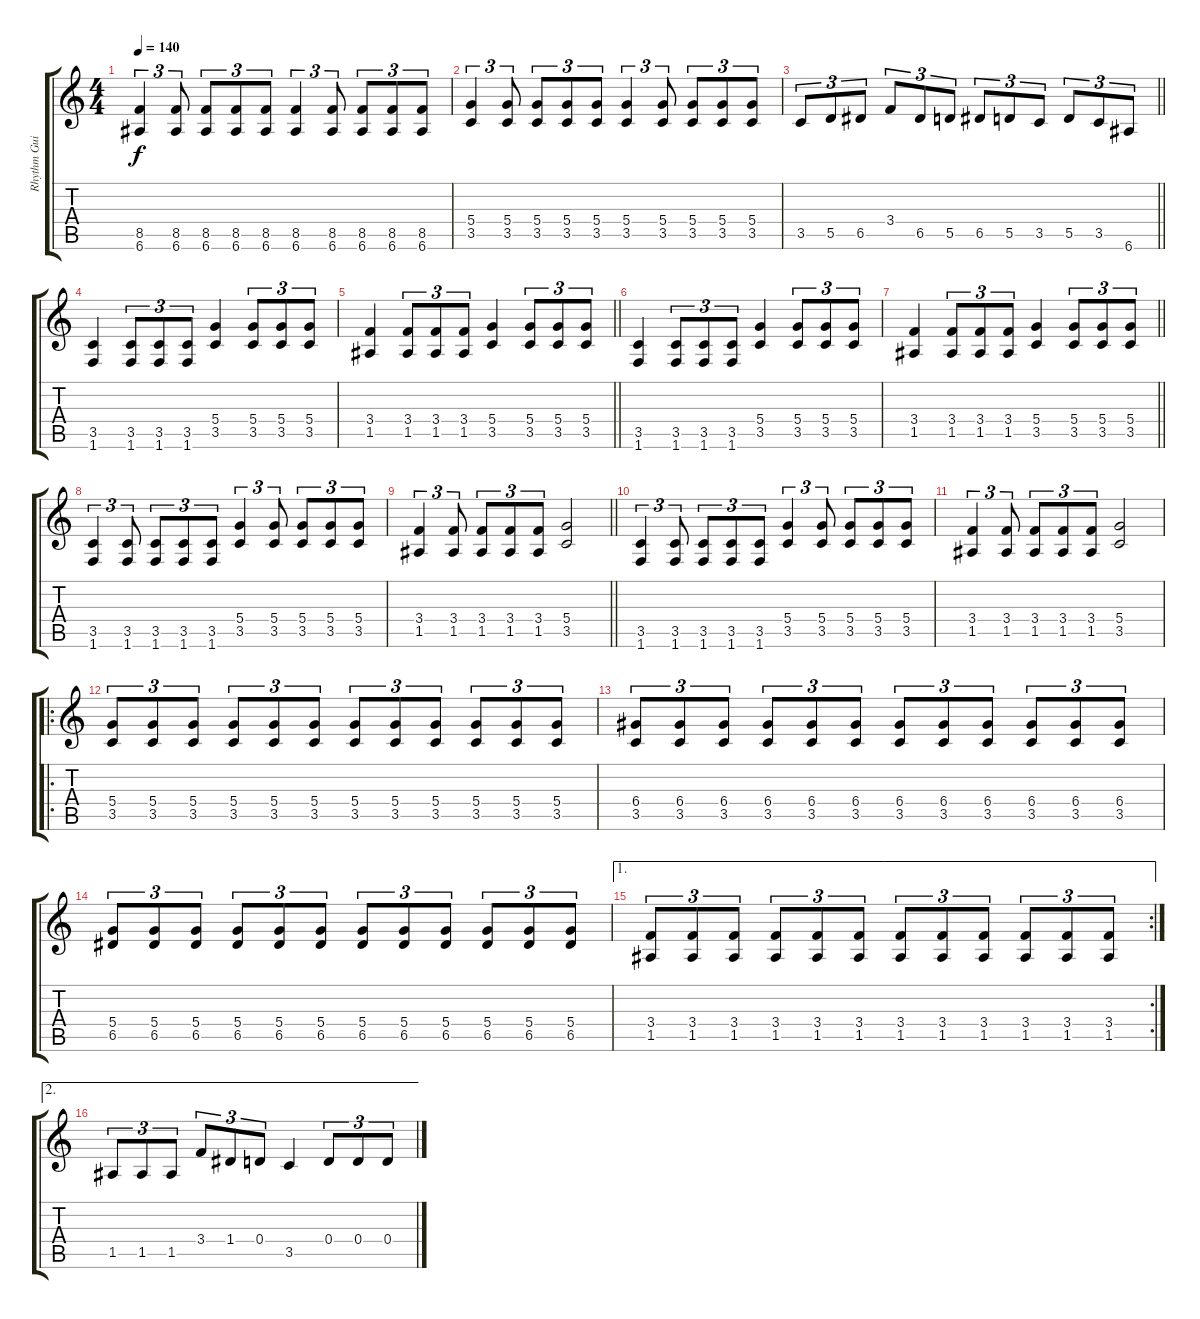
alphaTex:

\track ("Rhythm Guitar" "Rhythm Gui") {instrument distortionguitar}
\staff {score tabs}
\tuning (E4 B3 G3 D3 A2 E2) {hide}
\ts (4 4)
\tempo 140
\clef g2
\ks c
(8.5 6.6).4{tu (3 2) dy f} (8.5 6.6).8{tu (3 2)} (8.5 6.6).8{tu (3 2)} (8.5 6.6).8{tu (3 2)} (8.5 6.6).8{tu (3 2)} (8.5 6.6).4{tu (3 2)} (8.5 6.6).8{tu (3 2)} (8.5 6.6).8{tu (3 2)} (8.5 6.6).8{tu (3 2)} (8.5 6.6).8{tu (3 2)} |
(5.4 3.5).4{tu (3 2)} (5.4 3.5).8{tu (3 2)} (5.4 3.5).8{tu (3 2)} (5.4 3.5).8{tu (3 2)} (5.4 3.5).8{tu (3 2)} (5.4 3.5).4{tu (3 2)} (5.4 3.5).8{tu (3 2)} (5.4 3.5).8{tu (3 2)} (5.4 3.5).8{tu (3 2)} (5.4 3.5).8{tu (3 2)} |
\barLineRight lightlight
3.5.8{tu (3 2)} 5.5.8{tu (3 2)} 6.5.8{tu (3 2)} 3.4.8{tu (3 2)} 6.5.8{tu (3 2)} 5.5.8{tu (3 2)} 6.5.8{tu (3 2)} 5.5.8{tu (3 2)} 3.5.8{tu (3 2)} 5.5.8{tu (3 2)} 3.5.8{tu (3 2)} 6.6.8{tu (3 2)} |
(3.5 1.6).4 (3.5 1.6).8{tu (3 2)} (3.5 1.6).8{tu (3 2)} (3.5 1.6).8{tu (3 2)} (5.4 3.5).4 (5.4 3.5).8{tu (3 2)} (5.4 3.5).8{tu (3 2)} (5.4 3.5).8{tu (3 2)} |
\barLineRight lightlight
(3.4 1.5).4 (3.4 1.5).8{tu (3 2)} (3.4 1.5).8{tu (3 2)} (3.4 1.5).8{tu (3 2)} (5.4 3.5).4 (5.4 3.5).8{tu (3 2)} (5.4 3.5).8{tu (3 2)} (5.4 3.5).8{tu (3 2)} |
(3.5 1.6).4 (3.5 1.6).8{tu (3 2)} (3.5 1.6).8{tu (3 2)} (3.5 1.6).8{tu (3 2)} (5.4 3.5).4 (5.4 3.5).8{tu (3 2)} (5.4 3.5).8{tu (3 2)} (5.4 3.5).8{tu (3 2)} |
\barLineRight lightlight
(3.4 1.5).4 (3.4 1.5).8{tu (3 2)} (3.4 1.5).8{tu (3 2)} (3.4 1.5).8{tu (3 2)} (5.4 3.5).4 (5.4 3.5).8{tu (3 2)} (5.4 3.5).8{tu (3 2)} (5.4 3.5).8{tu (3 2)} |
(3.5 1.6).4{tu (3 2)} (3.5 1.6).8{tu (3 2)} (3.5 1.6).8{tu (3 2)} (3.5 1.6).8{tu (3 2)} (3.5 1.6).8{tu (3 2)} (5.4 3.5).4{tu (3 2)} (5.4 3.5).8{tu (3 2)} (5.4 3.5).8{tu (3 2)} (5.4 3.5).8{tu (3 2)} (5.4 3.5).8{tu (3 2)} |
\barLineRight lightlight
(3.4 1.5).4{tu (3 2)} (3.4 1.5).8{tu (3 2)} (3.4 1.5).8{tu (3 2)} (3.4 1.5).8{tu (3 2)} (3.4 1.5).8{tu (3 2)} (5.4 3.5).2 |
(3.5 1.6).4{tu (3 2)} (3.5 1.6).8{tu (3 2)} (3.5 1.6).8{tu (3 2)} (3.5 1.6).8{tu (3 2)} (3.5 1.6).8{tu (3 2)} (5.4 3.5).4{tu (3 2)} (5.4 3.5).8{tu (3 2)} (5.4 3.5).8{tu (3 2)} (5.4 3.5).8{tu (3 2)} (5.4 3.5).8{tu (3 2)} |
(3.4 1.5).4{tu (3 2)} (3.4 1.5).8{tu (3 2)} (3.4 1.5).8{tu (3 2)} (3.4 1.5).8{tu (3 2)} (3.4 1.5).8{tu (3 2)} (5.4 3.5).2 |
\ro
(5.4 3.5).8{tu (3 2)} (5.4 3.5).8{tu (3 2)} (5.4 3.5).8{tu (3 2)} (5.4 3.5).8{tu (3 2)} (5.4 3.5).8{tu (3 2)} (5.4 3.5).8{tu (3 2)} (5.4 3.5).8{tu (3 2)} (5.4 3.5).8{tu (3 2)} (5.4 3.5).8{tu (3 2)} (5.4 3.5).8{tu (3 2)} (5.4 3.5).8{tu (3 2)} (5.4 3.5).8{tu (3 2)} |
(6.4 3.5).8{tu (3 2)} (6.4 3.5).8{tu (3 2)} (6.4 3.5).8{tu (3 2)} (6.4 3.5).8{tu (3 2)} (6.4 3.5).8{tu (3 2)} (6.4 3.5).8{tu (3 2)} (6.4 3.5).8{tu (3 2)} (6.4 3.5).8{tu (3 2)} (6.4 3.5).8{tu (3 2)} (6.4 3.5).8{tu (3 2)} (6.4 3.5).8{tu (3 2)} (6.4 3.5).8{tu (3 2)} |
(5.4 6.5).8{tu (3 2)} (5.4 6.5).8{tu (3 2)} (5.4 6.5).8{tu (3 2)} (5.4 6.5).8{tu (3 2)} (5.4 6.5).8{tu (3 2)} (5.4 6.5).8{tu (3 2)} (5.4 6.5).8{tu (3 2)} (5.4 6.5).8{tu (3 2)} (5.4 6.5).8{tu (3 2)} (5.4 6.5).8{tu (3 2)} (5.4 6.5).8{tu (3 2)} (5.4 6.5).8{tu (3 2)} |
\ae 1
\rc 2
(3.4 1.5).8{tu (3 2)} (3.4 1.5).8{tu (3 2)} (3.4 1.5).8{tu (3 2)} (3.4 1.5).8{tu (3 2)} (3.4 1.5).8{tu (3 2)} (3.4 1.5).8{tu (3 2)} (3.4 1.5).8{tu (3 2)} (3.4 1.5).8{tu (3 2)} (3.4 1.5).8{tu (3 2)} (3.4 1.5).8{tu (3 2)} (3.4 1.5).8{tu (3 2)} (3.4 1.5).8{tu (3 2)} |
\ae 2
1.5.8{tu (3 2)} 1.5.8{tu (3 2)} 1.5.8{tu (3 2)} 3.4.8{tu (3 2)} 1.4.8{tu (3 2)} 0.4.8{tu (3 2)} 3.5.4 0.4.8{tu (3 2)} 0.4.8{tu (3 2)} 0.4.8{tu (3 2)}
